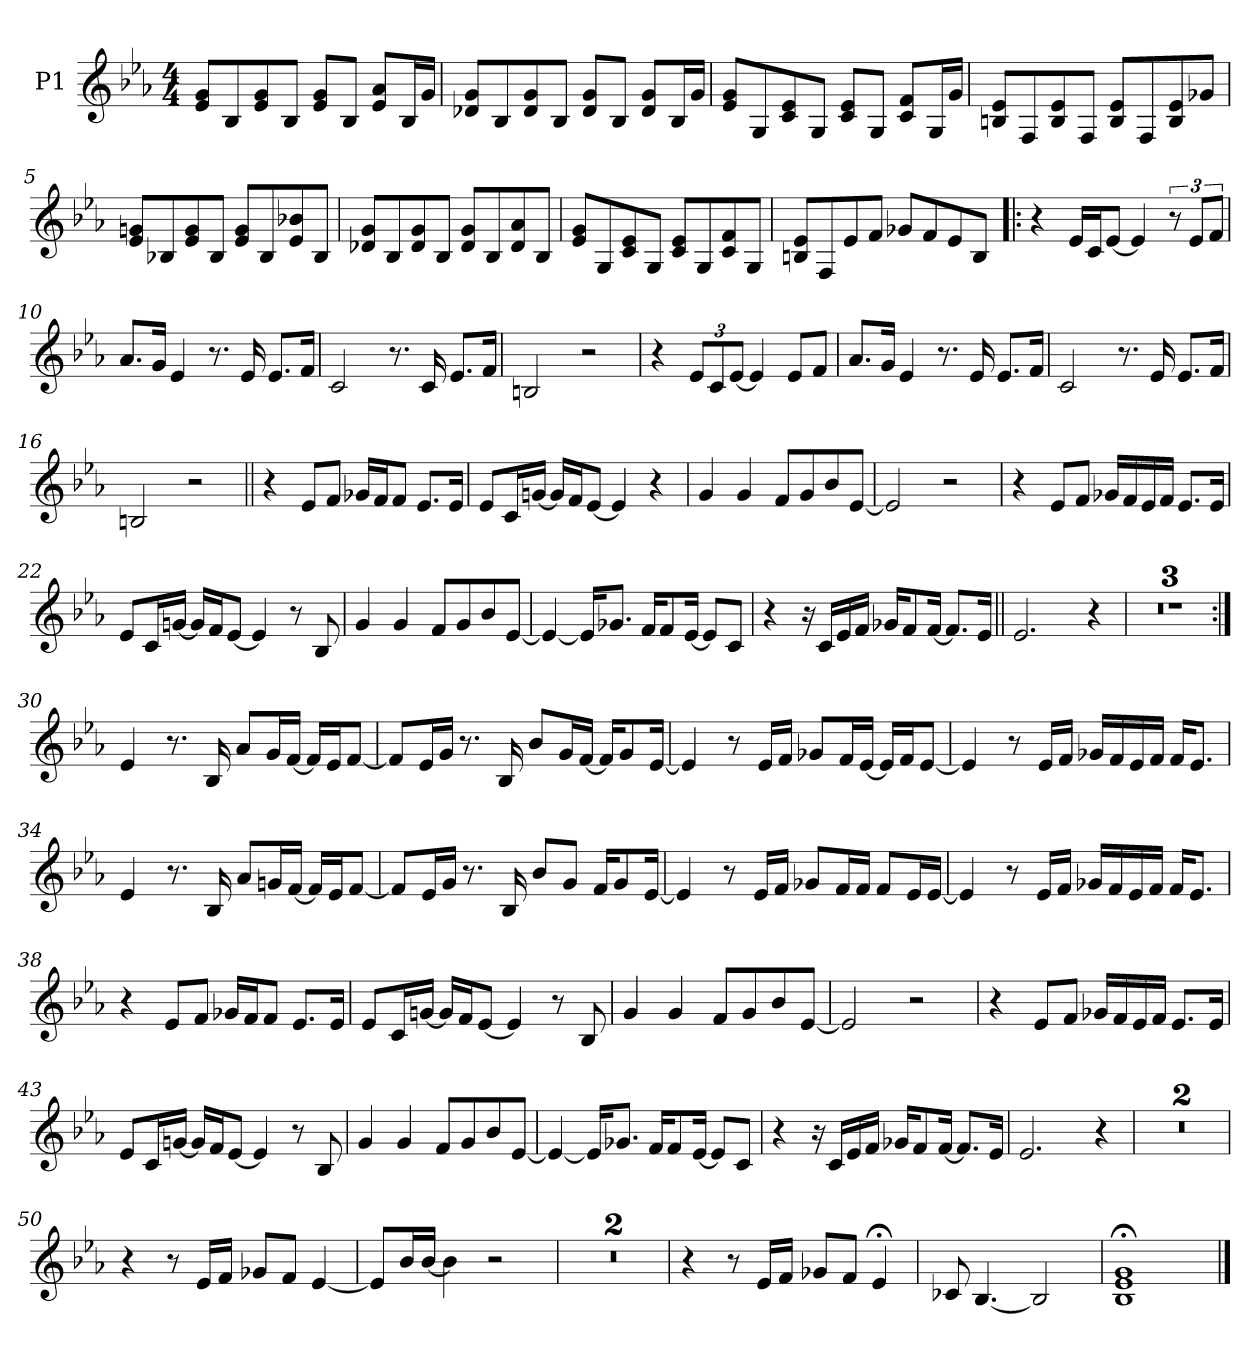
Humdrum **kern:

**kern
*part1
*staff1
*I"P1
*clefG2
*k[b-e-a-]
*E-:
*M4/4
*MM76
=1
8e-/ 8g/L
8B-/
8e-/ 8g/
8B-/J
8e-/ 8g/L
8B-/J
8e-/ 8a-/L
16B-/L
16g/JJ
=2
8d-X/ 8g/L
8B-/
8d-/ 8g/
8B-/J
8d-/ 8g/L
8B-/J
8d-/ 8g/L
16B-/L
16g/JJ
=3
8e-/ 8g/L
8G/
8c/ 8e-/
8G/J
8c/ 8e-/L
8G/J
8c/ 8f/L
16G/L
16g/JJ
!!LO:LB:g=z
=4
8Bn/ 8e-/L
8F/
8B/ 8e-/
8F/J
8B/ 8e-/L
8F/
8B/ 8e-/
8g-X/J
=5
8e-/ 8gn/L
8B-X/
8e-/ 8g/
8B-/J
8e-/ 8g/L
8B-/
8e-/ 8b-X/
8B-/J
=6
8d-X/ 8g/L
8B-/
8d-/ 8g/
8B-/J
8d-/ 8g/L
8B-/
8d-/ 8a-/
8B-/J
=7
8e-/ 8g/L
8G/
8c/ 8e-/
8G/J
8c/ 8e-/L
8G/
8c/ 8f/
8G/J
!!LO:LB:g=z
=8
8Bn/ 8e-/L
8F/
8e-/
8f/J
8g-X/L
8f/
8e-/
8B/J
=9!|:
4r
16e-/LL
16c/J
[<8e-/J
4e-/]
12r
12e-/L
12f/J
=10
8.a-/L
16g/Jk
4e-/
8.r
16e-/
8.e-/L
16f/Jk
=11
2c/
8.r
16c/
8.e-/L
16f/Jk
!!LO:LB:g=z
=12
2Bn/
2r
=13
4r
*Xbrackettup
12e-/L
12c/
[<12e-/J
4e-/]
8e-/L
8f/J
=14
8.a-/L
16g/Jk
4e-/
8.r
16e-/
8.e-/L
16f/Jk
=15
2c/
8.r
16e-/
8.e-/L
16f/Jk
=16
2Bn/
2r
!!LO:LB:g=z
=17||
4r
8e-/L
8f/J
16g-X/LL
16f/J
8f/J
8.e-/L
16e-/Jk
=18
8e-/L
16c/L
[<16gn/JJ
16g/LL]
16f/J
[<8e-/J
4e-/]
4r
=19
4g/
4g/
8f/L
8g/
8b-/
[<8e-/J
=20
2e-/]
2r
!!LO:LB:g=z
=21
4r
8e-/L
8f/J
16g-X/LL
16f/
16e-/
16f/JJ
8.e-/L
16e-/Jk
=22
8e-/L
16c/L
[<16gn/JJ
16g/LL]
16f/J
[<8e-/J
4e-/]
8r
8B-/
=23
4g/
4g/
8f/L
8g/
8b-/
[<8e-/J
=24
4e-/_
16e-/KL]
8.g-X/J
16f/KL
8f/
[<16e-/Jk
8e-/L]
8c/J
!!LO:LB:g=z
=25
4r
16r
16c/LL
16e-/
16f/JJ
16g-X/KL
8f/
[<16f/Jk
8.f/L]
16e-/Jk
=26||
2.e-/
4r
=27
1r
=28
1r
=29
1r
!!LO:LB:g=z
=30:|!
4e-/
8.r
16B-/
8a-/L
16g/L
[<16f/JJ
16f/LL]
16e-/J
[<8f/J
=31
8f/L]
16e-/L
16g/JJ
8.r
16B-/
8b-/L
16g/L
[<16f/JJ
16f/KL]
8g/
[<16e-/Jk
=32
4e-/]
8r
16e-/LL
16f/JJ
8g-X/L
16f/L
[<16e-/JJ
16e-/LL]
16f/J
[<8e-/J
!!LO:LB:g=z
=33
4e-/]
8r
16e-/LL
16f/JJ
16g-X/LL
16f/
16e-/
16f/JJ
16f/KL
8.e-/J
=34
4e-/
8.r
16B-/
8a-/L
16gn/L
[<16f/JJ
16f/LL]
16e-/J
[<8f/J
=35
8f/L]
16e-/L
16g/JJ
8.r
16B-/
8b-/L
8g/J
16f/KL
8g/
[<16e-/Jk
!!LO:LB:g=z
=36
4e-/]
8r
16e-/LL
16f/JJ
8g-X/L
16f/L
16f/JJ
8f/L
16e-/L
[<16e-/JJ
=37
4e-/]
8r
16e-/LL
16f/JJ
16g-X/LL
16f/
16e-/
16f/JJ
16f/KL
8.e-/J
=38
4r
8e-/L
8f/J
16g-X/LL
16f/J
8f/J
8.e-/L
16e-/Jk
!!LO:PB:g=z
=39
8e-/L
16c/L
[<16gn/JJ
16g/LL]
16f/J
[<8e-/J
4e-/]
8r
8B-/
=40
4g/
4g/
8f/L
8g/
8b-/
[<8e-/J
=41
2e-/]
2r
=42
4r
8e-/L
8f/J
16g-X/LL
16f/
16e-/
16f/JJ
8.e-/L
16e-/Jk
!!LO:LB:g=z
=43
8e-/L
16c/L
[<16gn/JJ
16g/LL]
16f/J
[<8e-/J
4e-/]
8r
8B-/
=44
4g/
4g/
8f/L
8g/
8b-/
[<8e-/J
=45
4e-/_
16e-/KL]
8.g-X/J
16f/KL
8f/
[<16e-/Jk
8e-/L]
8c/J
=46
4r
16r
16c/LL
16e-/
16f/JJ
16g-X/KL
8f/
[<16f/Jk
8.f/L]
16e-/Jk
!!LO:LB:g=z
=47
2.e-/
4r
=48
1r
=49
1r
!!LO:LB:g=z
=50
4r
8r
16e-/LL
16f/JJ
8g-X/L
8f/J
[<4e-/
=51
8e-/L]
16b-/L
[<16b-/JJ
4b-\]
2r
=52
1r
!!LO:LB:g=z
=53
1r
=54
4r
8r
16e-/LL
16f/JJ
8g-X/L
8f/J
4e-;</
=55
8c-X/
[<4.B-/
2B-/]
=56
1B-;< 1e-;< 1g;<
==
*-
